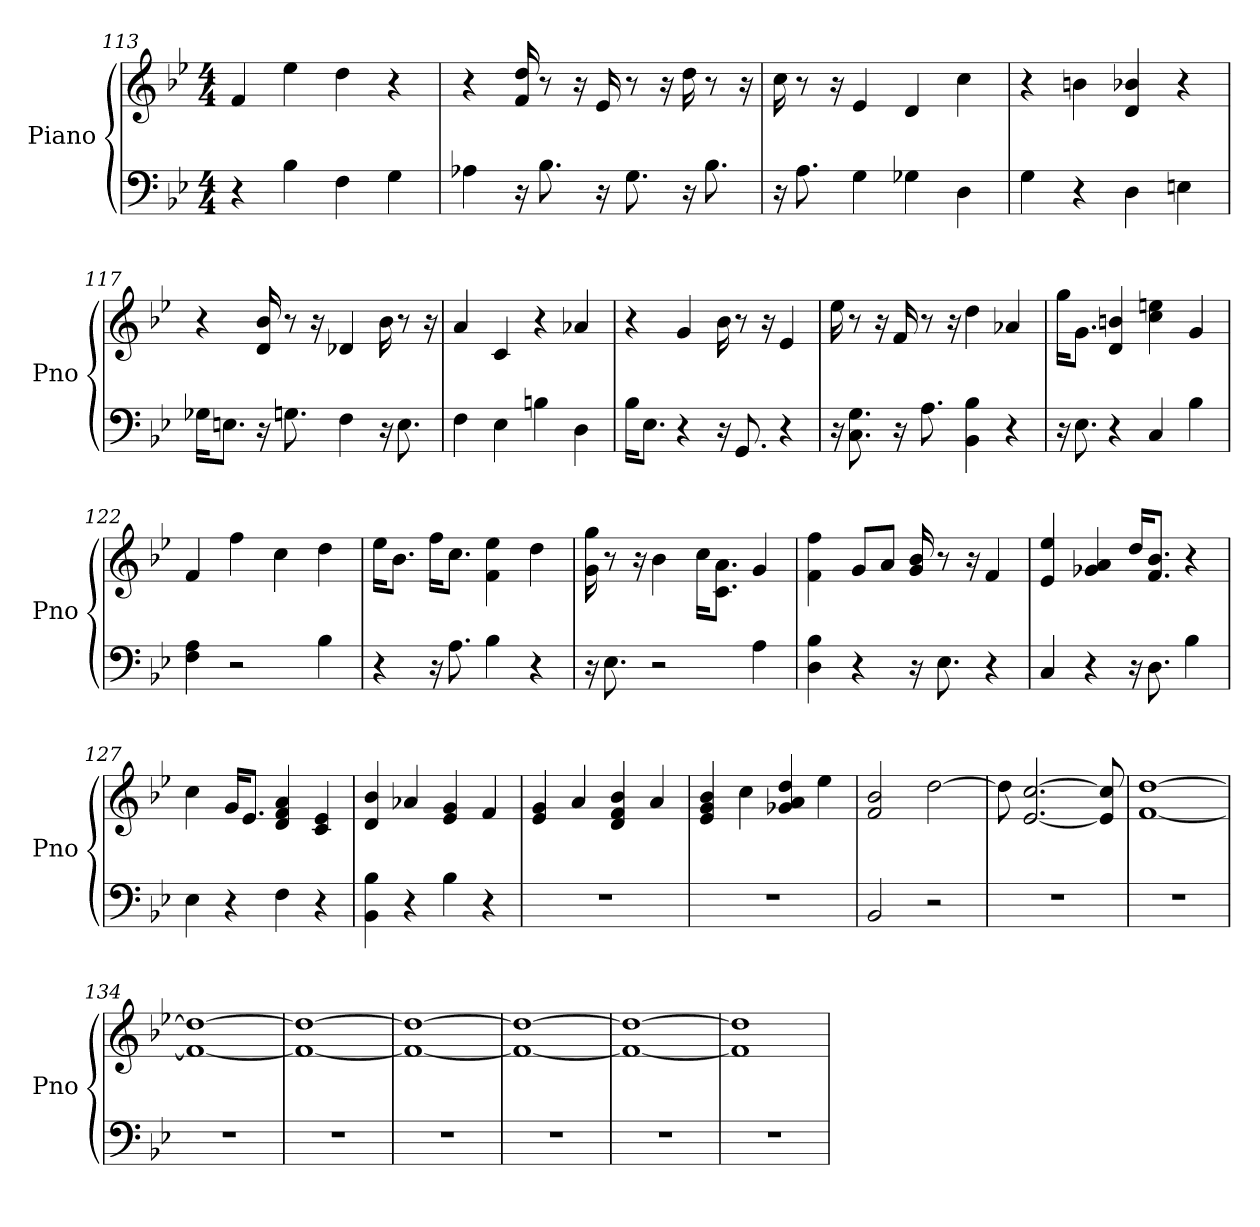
**kern	**kern
*part1	*part1
*staff2	*staff1
*I"Piano	*
*I'Pno	*
*clefF4	*clefG2
*k[b-e-]	*k[b-e-]
*B-:	*B-:
*M4/4	*M4/4
=113	=113
4r	4f
4B-	4ee-
4F	4dd
4G	4r
=114	=114
4A-	4r
16r	16f 16dd
8.B-	8r
.	16r
16r	16e-
8.G	8r
.	16r
16r	16dd
8.B-	8r
.	16r
=115	=115
16r	16cc
8.A	8r
.	16r
4G	4e-
4G-	4d
4D	4cc
=116	=116
4G	4r
4r	4b
4D	4b- 4d
4E	4r
=117	=117
16G-\KL	4r
8.E\J	.
16r	16b- 16d
8.G	8r
.	16r
4F	4d-
16r	16b-
8.E	8r
.	16r
=118	=118
4F	4a
4E-	4c
4B	4r
4D	4a-
=119	=119
16B-\KL	4r
8.E-\J	.
4r	4g
16r	16b-
8.GG	8r
.	16r
4r	4e-
=120	=120
16r	16ee-
8.G 8.C	8r
.	16r
16r	16f
8.A	8r
.	16r
4B- 4BB-	4dd
4r	4a-
=121	=121
16r	16gg\KL
8.E-	8.g\J
4r	4d 4b
4C	4ee 4cc
4B-	4g
=122	=122
4F 4A	4f
2r	4ff
.	4cc
4B-	4dd
=123	=123
4r	16ee-\KL
.	8.b-\J
16r	16ff\KL
8.A	8.cc\J
4B-	4ee- 4f
4r	4dd
=124	=124
16r	16gg 16g
8.E-	8r
.	16r
2r	4b-
.	16cc\KL
.	8.c\ 8.a\J
4A	4g
=125	=125
4B- 4D	4ff 4f
4r	8g/L
.	8a/J
16r	16g 16b-
8.E-	8r
.	16r
4r	4f
=126	=126
4C	4ee- 4e-
4r	4a 4g-
16r	16dd/KL
8.D	8.b-/ 8.f/J
4B-	4r
=127	=127
4E-	4cc
4r	16g/KL
.	8.e-/J
4F	4a 4d 4f
4r	4c 4e-
=128	=128
4BB- 4B-	4b- 4d
4r	4a-
4B-	4g 4e-
4r	4f
=129	=129
1r	4g 4e-
.	4a
.	4b- 4f 4d
.	4a
=130	=130
1r	4e- 4g 4b-
.	4cc
.	4g- 4a 4dd
.	4ee-
=131	=131
2BB-	2b- 2f
2r	[2dd
=132	=132
1r	8dd]
.	[2.e- [2.cc
.	8e-] 8cc]
=133	=133
1r	[1dd [1f
=134	=134
1r	1dd_ 1f_
=135	=135
1r	1dd_ 1f_
=136	=136
1r	1dd_ 1f_
=137	=137
1r	1dd_ 1f_
=138	=138
1r	1dd_ 1f_
=139	=139
1r	1dd] 1f]
=	=
*-	*-
